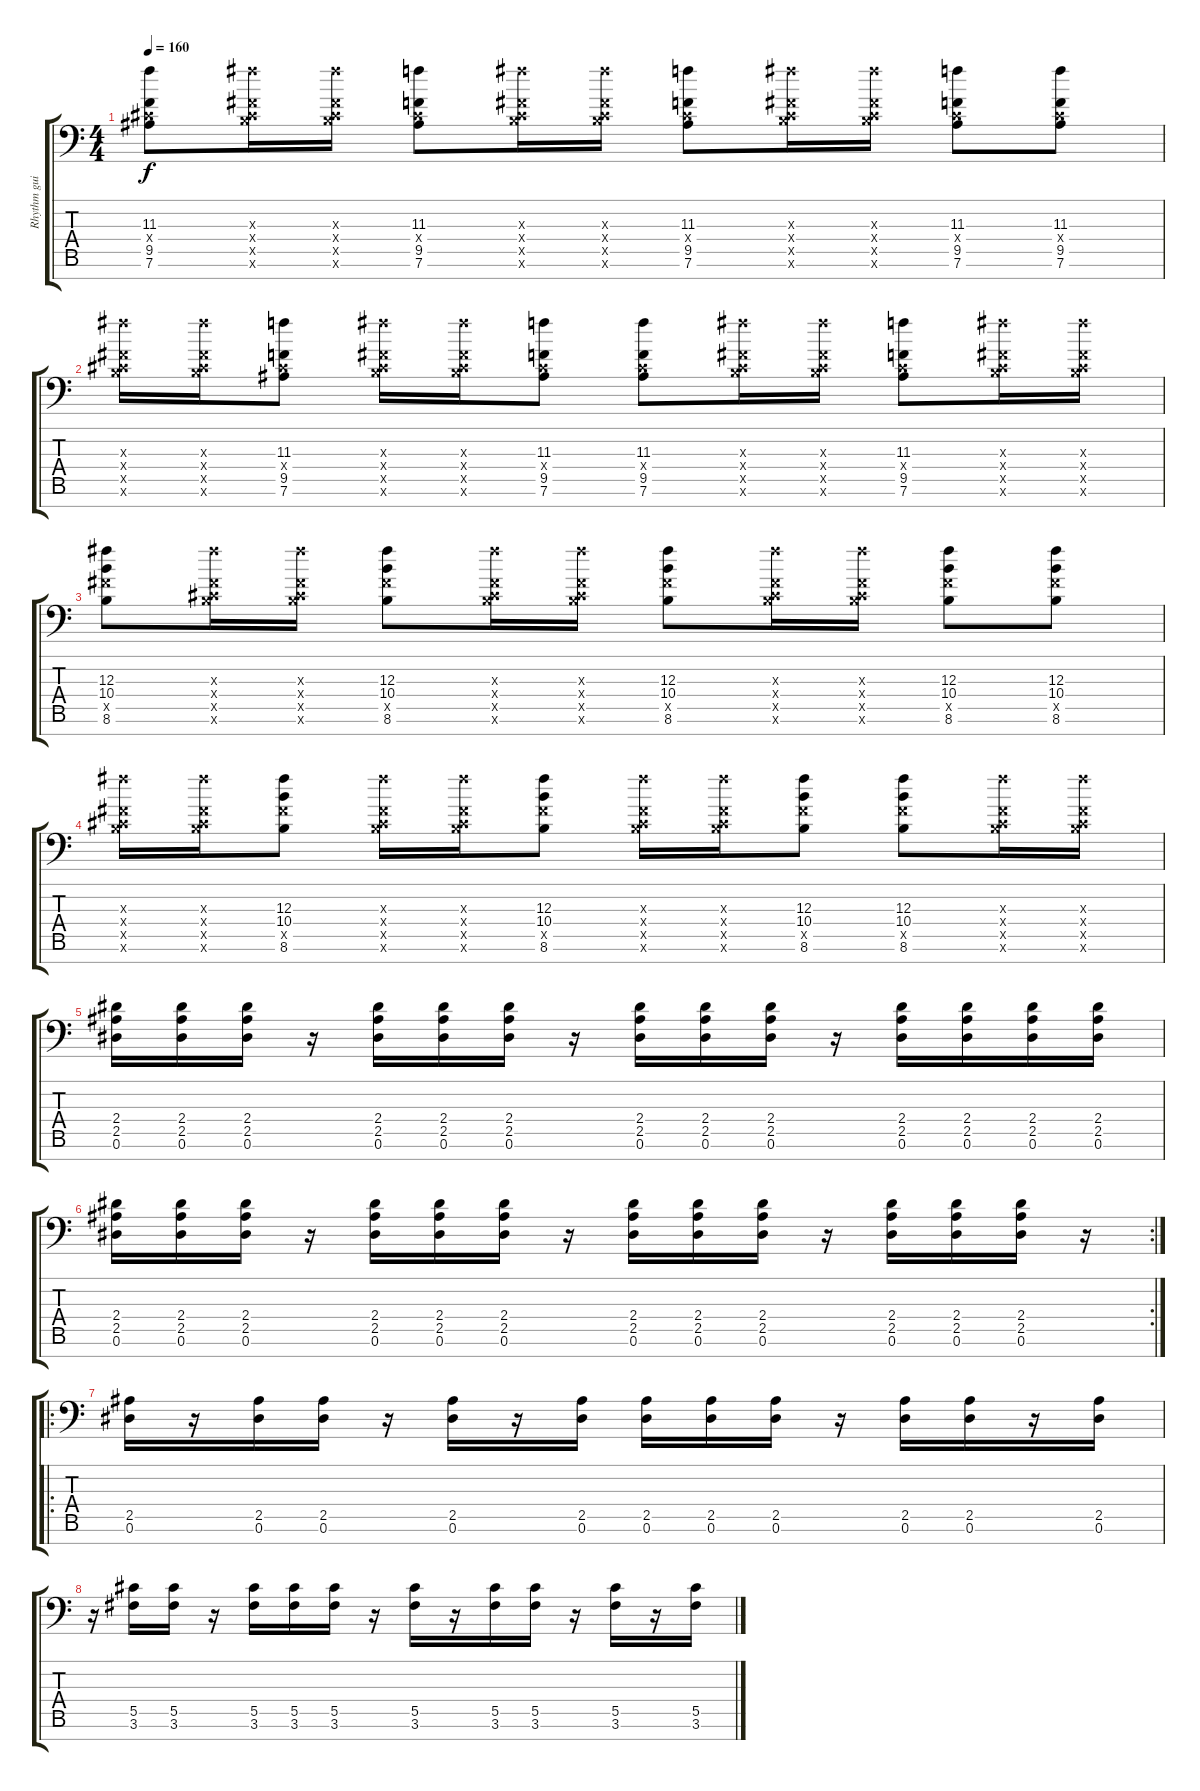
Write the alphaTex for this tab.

\track ("Rhythm guitar" "Rhythm gui") {instrument distortionguitar}
\staff {score tabs}
\tuning (Eb4 Bb3 Gb3 Db3 Ab2 Eb2 Ab1) {hide}
\ts (4 4)
\tempo 160
\clef f4
\ks c
(11.3 0.4{x} 9.5 7.6).8{dy f} (12.3{x} 0.4{x} 10.5{x} 8.6{x}).16 (12.3{x} 0.4{x} 10.5{x} 8.6{x}).16 (11.3 0.4{x} 9.5 7.6).8 (12.3{x} 0.4{x} 10.5{x} 8.6{x}).16 (12.3{x} 0.4{x} 10.5{x} 8.6{x}).16 (11.3 0.4{x} 9.5 7.6).8 (12.3{x} 0.4{x} 10.5{x} 8.6{x}).16 (12.3{x} 0.4{x} 10.5{x} 8.6{x}).16 (11.3 0.4{x} 9.5 7.6).8 (11.3 0.4{x} 9.5 7.6).8 |
(12.3{x} 0.4{x} 10.5{x} 8.6{x}).16 (12.3{x} 0.4{x} 10.5{x} 8.6{x}).16 (11.3 0.4{x} 9.5 7.6).8 (12.3{x} 0.4{x} 10.5{x} 8.6{x}).16 (12.3{x} 0.4{x} 10.5{x} 8.6{x}).16 (11.3 0.4{x} 9.5 7.6).8 (11.3 0.4{x} 9.5 7.6).8 (12.3{x} 0.4{x} 10.5{x} 8.6{x}).16 (12.3{x} 0.4{x} 10.5{x} 8.6{x}).16 (11.3 0.4{x} 9.5 7.6).8 (12.3{x} 0.4{x} 10.5{x} 8.6{x}).16 (12.3{x} 0.4{x} 10.5{x} 8.6{x}).16 |
(12.3 10.4 10.5{x} 8.6).8 (12.3{x} 0.4{x} 10.5{x} 8.6{x}).16 (12.3{x} 0.4{x} 10.5{x} 8.6{x}).16 (12.3 10.4 10.5{x} 8.6).8 (12.3{x} 0.4{x} 10.5{x} 8.6{x}).16 (12.3{x} 0.4{x} 10.5{x} 8.6{x}).16 (12.3 10.4 10.5{x} 8.6).8 (12.3{x} 0.4{x} 10.5{x} 8.6{x}).16 (12.3{x} 0.4{x} 10.5{x} 8.6{x}).16 (12.3 10.4 10.5{x} 8.6).8 (12.3 10.4 10.5{x} 8.6).8 |
(12.3{x} 0.4{x} 10.5{x} 8.6{x}).16 (12.3{x} 0.4{x} 10.5{x} 8.6{x}).16 (12.3 10.4 10.5{x} 8.6).8 (12.3{x} 0.4{x} 10.5{x} 8.6{x}).16 (12.3{x} 0.4{x} 10.5{x} 8.6{x}).16 (12.3 10.4 10.5{x} 8.6).8 (12.3{x} 0.4{x} 10.5{x} 8.6{x}).16 (12.3{x} 0.4{x} 10.5{x} 8.6{x}).16 (12.3 10.4 10.5{x} 8.6).8 (12.3 10.4 10.5{x} 8.6).8 (12.3{x} 0.4{x} 10.5{x} 8.6{x}).16 (12.3{x} 0.4{x} 10.5{x} 8.6{x}).16 |
(2.4 2.5 0.6).16 (2.4 2.5 0.6).16 (2.4 2.5 0.6).16 r.16 (2.4 2.5 0.6).16 (2.4 2.5 0.6).16 (2.4 2.5 0.6).16 r.16 (2.4 2.5 0.6).16 (2.4 2.5 0.6).16 (2.4 2.5 0.6).16 r.16 (2.4 2.5 0.6).16 (2.4 2.5 0.6).16 (2.4 2.5 0.6).16 (2.4 2.5 0.6).16 |
\rc 2
(2.4 2.5 0.6).16 (2.4 2.5 0.6).16 (2.4 2.5 0.6).16 r.16 (2.4 2.5 0.6).16 (2.4 2.5 0.6).16 (2.4 2.5 0.6).16 r.16 (2.4 2.5 0.6).16 (2.4 2.5 0.6).16 (2.4 2.5 0.6).16 r.16 (2.4 2.5 0.6).16 (2.4 2.5 0.6).16 (2.4 2.5 0.6).16 r.16 |
\ro
(2.5 0.6).16 r.16 (2.5 0.6).16 (2.5 0.6).16 r.16 (2.5 0.6).16 r.16 (2.5 0.6).16 (2.5 0.6).16 (2.5 0.6).16 (2.5 0.6).16 r.16 (2.5 0.6).16 (2.5 0.6).16 r.16 (2.5 0.6).16 |
r.16 (5.5 3.6).16 (5.5 3.6).16 r.16 (5.5 3.6).16 (5.5 3.6).16 (5.5 3.6).16 r.16 (5.5 3.6).16 r.16 (5.5 3.6).16 (5.5 3.6).16 r.16 (5.5 3.6).16 r.16 (5.5 3.6).16
